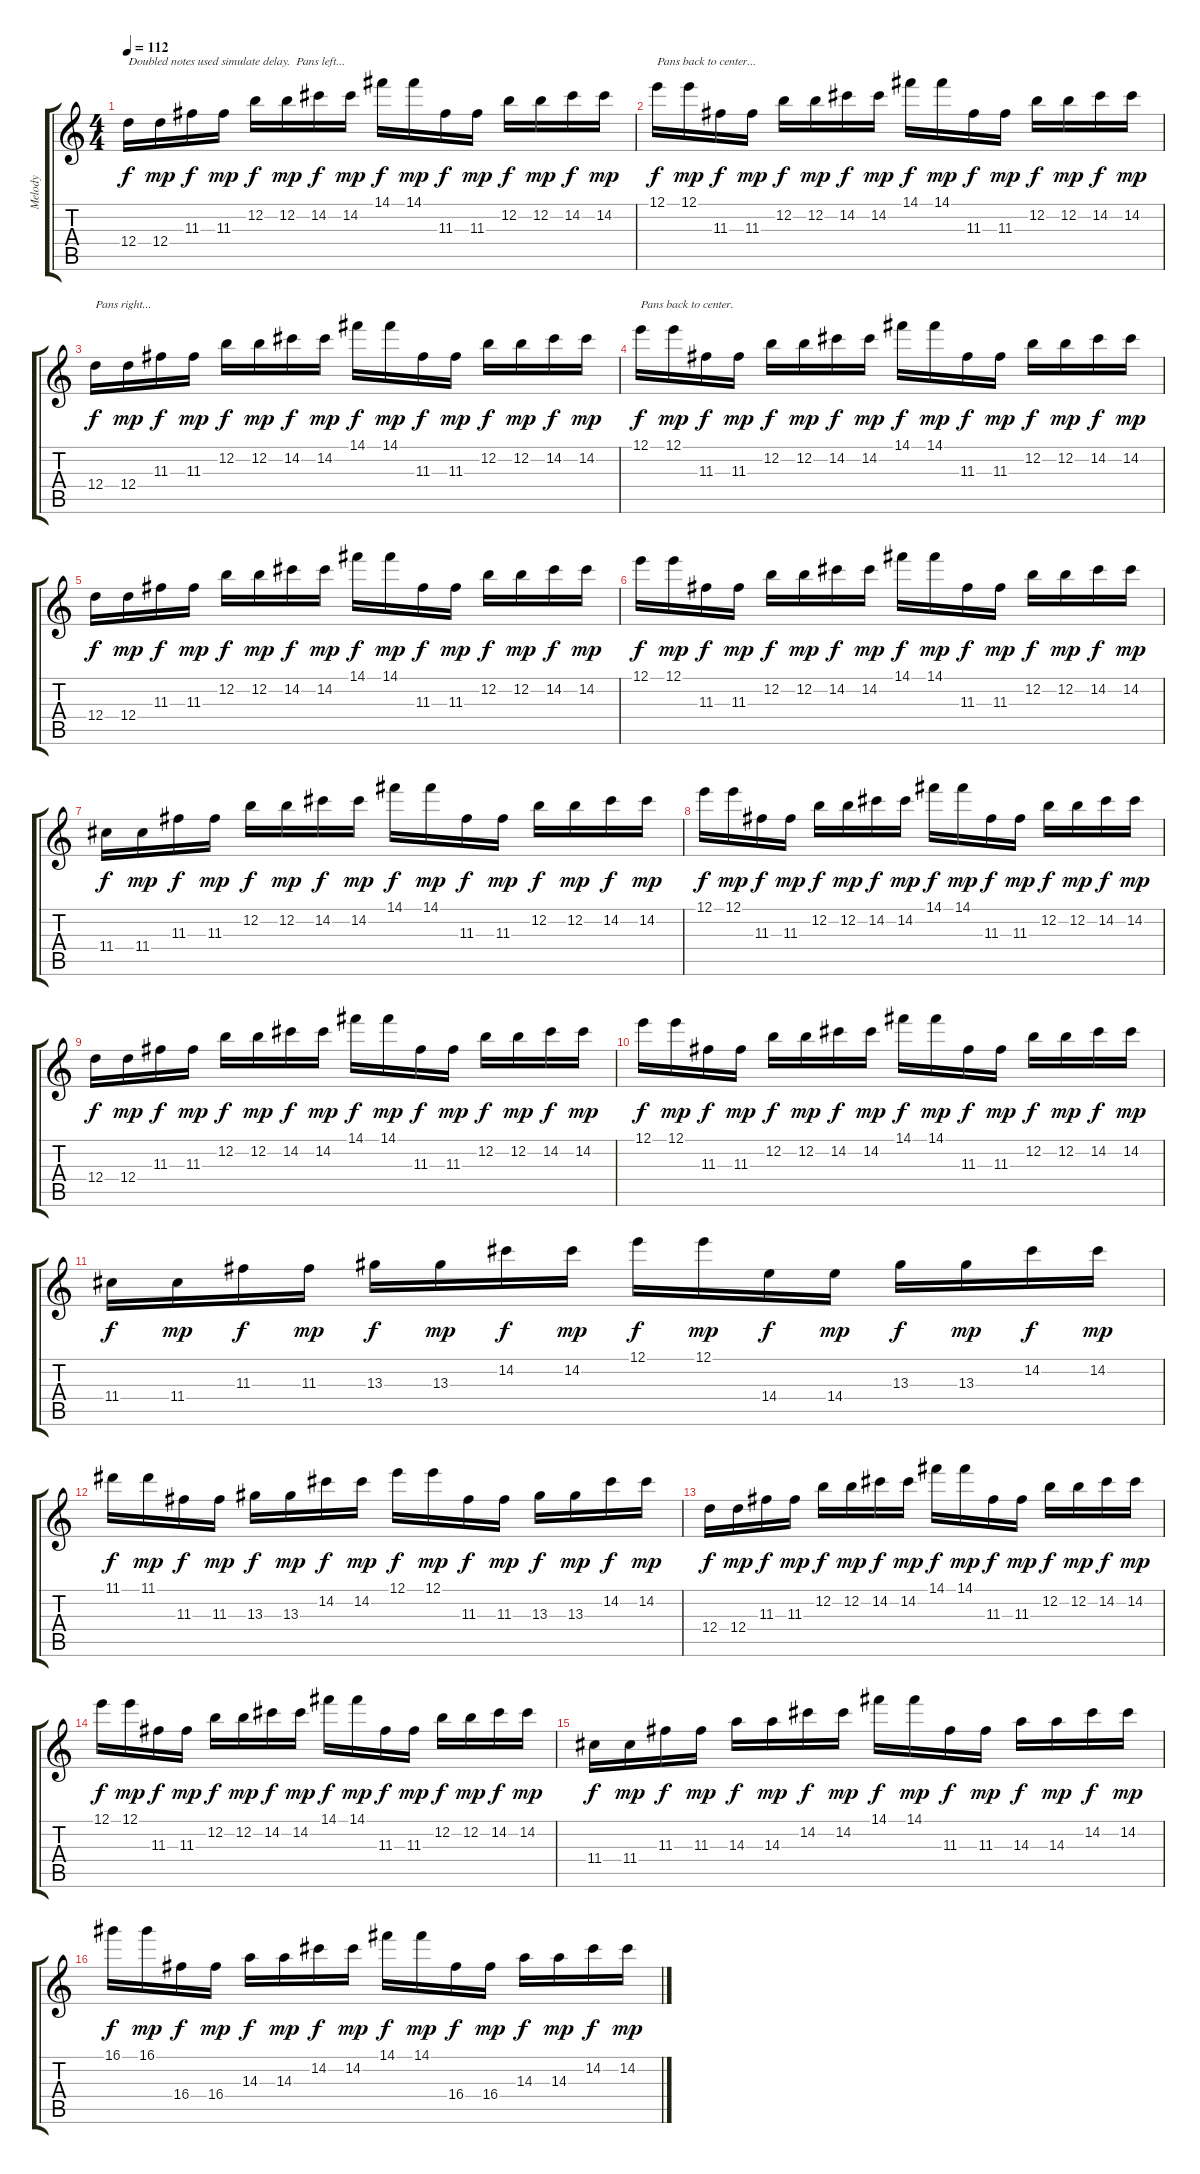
\track ("Melody" "Melody") {instrument electricguitarclean}
\staff {score tabs}
\tuning (E4 B3 G3 D3 A2 E2) {hide}
\ts (4 4)
\tempo 112
\clef g2
\ks c
12.4.16{txt "Doubled notes used simulate delay.  Pans left..." dy f instrument electricguitarclean} 12.4.16{dy mp balance 9} 11.3.16{dy f balance 9} 11.3.16{dy mp balance 10} 12.2.16{dy f balance 10} 12.2.16{dy mp balance 11} 14.2.16{dy f balance 11} 14.2.16{dy mp balance 12} 14.1.16{dy f balance 12} 14.1.16{dy mp balance 13} 11.3.16{dy f balance 13} 11.3.16{dy mp balance 14} 12.2.16{dy f balance 14} 12.2.16{dy mp balance 15} 14.2.16{dy f balance 15} 14.2.16{dy mp balance 15} |
12.1.16{txt "Pans back to center..." dy f balance 16} 12.1.16{dy mp balance 16} 11.3.16{dy f balance 15} 11.3.16{dy mp balance 15} 12.2.16{dy f balance 14} 12.2.16{dy mp balance 14} 14.2.16{dy f balance 14} 14.2.16{dy mp balance 13} 14.1.16{dy f balance 12} 14.1.16{dy mp balance 12} 11.3.16{dy f balance 11} 11.3.16{dy mp balance 11} 12.2.16{dy f balance 10} 12.2.16{dy mp balance 10} 14.2.16{dy f balance 9} 14.2.16{dy mp balance 9} |
12.4.16{txt "Pans right..." dy f balance 8} 12.4.16{dy mp balance 8} 11.3.16{dy f balance 7} 11.3.16{dy mp balance 7} 12.2.16{dy f balance 6} 12.2.16{dy mp balance 6} 14.2.16{dy f balance 6} 14.2.16{dy mp balance 5} 14.1.16{dy f balance 4} 14.1.16{dy mp balance 4} 11.3.16{dy f balance 3} 11.3.16{dy mp balance 3} 12.2.16{dy f balance 2} 12.2.16{dy mp balance 2} 14.2.16{dy f balance 1} 14.2.16{dy mp balance 1} |
12.1.16{txt "Pans back to center." dy f balance 0} 12.1.16{dy mp balance 1} 11.3.16{dy f balance 1} 11.3.16{dy mp balance 2} 12.2.16{dy f balance 2} 12.2.16{dy mp balance 2} 14.2.16{dy f balance 3} 14.2.16{dy mp balance 3} 14.1.16{dy f balance 4} 14.1.16{dy mp balance 4} 11.3.16{dy f balance 5} 11.3.16{dy mp balance 5} 12.2.16{dy f balance 6} 12.2.16{dy mp balance 6} 14.2.16{dy f balance 7} 14.2.16{dy mp balance 7} |
12.4.16{dy f balance 8} 12.4.16{dy mp balance 9} 11.3.16{dy f balance 9} 11.3.16{dy mp balance 10} 12.2.16{dy f balance 10} 12.2.16{dy mp balance 11} 14.2.16{dy f balance 11} 14.2.16{dy mp balance 12} 14.1.16{dy f balance 12} 14.1.16{dy mp balance 13} 11.3.16{dy f balance 13} 11.3.16{dy mp balance 14} 12.2.16{dy f balance 14} 12.2.16{dy mp balance 15} 14.2.16{dy f balance 15} 14.2.16{dy mp balance 15} |
12.1.16{dy f balance 16} 12.1.16{dy mp balance 16} 11.3.16{dy f balance 15} 11.3.16{dy mp balance 15} 12.2.16{dy f balance 14} 12.2.16{dy mp balance 14} 14.2.16{dy f balance 14} 14.2.16{dy mp balance 13} 14.1.16{dy f balance 12} 14.1.16{dy mp balance 12} 11.3.16{dy f balance 11} 11.3.16{dy mp balance 11} 12.2.16{dy f balance 10} 12.2.16{dy mp balance 10} 14.2.16{dy f balance 9} 14.2.16{dy mp balance 9} |
11.4.16{dy f balance 8} 11.4.16{dy mp balance 8} 11.3.16{dy f balance 7} 11.3.16{dy mp balance 7} 12.2.16{dy f balance 6} 12.2.16{dy mp balance 6} 14.2.16{dy f balance 6} 14.2.16{dy mp balance 5} 14.1.16{dy f balance 4} 14.1.16{dy mp balance 4} 11.3.16{dy f balance 3} 11.3.16{dy mp balance 3} 12.2.16{dy f balance 2} 12.2.16{dy mp balance 2} 14.2.16{dy f balance 1} 14.2.16{dy mp balance 1} |
12.1.16{dy f balance 0} 12.1.16{dy mp balance 0} 11.3.16{dy f balance 1} 11.3.16{dy mp balance 2} 12.2.16{dy f balance 2} 12.2.16{dy mp balance 2} 14.2.16{dy f balance 2} 14.2.16{dy mp balance 3} 14.1.16{dy f balance 3} 14.1.16{dy mp balance 4} 11.3.16{dy f balance 5} 11.3.16{dy mp balance 5} 12.2.16{dy f balance 6} 12.2.16{dy mp balance 6} 14.2.16{dy f balance 7} 14.2.16{dy mp balance 8} |
12.4.16{dy f balance 8} 12.4.16{dy mp balance 8} 11.3.16{dy f balance 9} 11.3.16{dy mp balance 10} 12.2.16{dy f balance 10} 12.2.16{dy mp balance 11} 14.2.16{dy f balance 11} 14.2.16{dy mp balance 12} 14.1.16{dy f balance 12} 14.1.16{dy mp balance 13} 11.3.16{dy f balance 13} 11.3.16{dy mp balance 14} 12.2.16{dy f balance 14} 12.2.16{dy mp balance 15} 14.2.16{dy f balance 15} 14.2.16{dy mp balance 15} |
12.1.16{dy f balance 16} 12.1.16{dy mp balance 16} 11.3.16{dy f balance 15} 11.3.16{dy mp balance 15} 12.2.16{dy f balance 14} 12.2.16{dy mp balance 14} 14.2.16{dy f balance 14} 14.2.16{dy mp balance 13} 14.1.16{dy f balance 12} 14.1.16{dy mp balance 12} 11.3.16{dy f balance 11} 11.3.16{dy mp balance 11} 12.2.16{dy f balance 10} 12.2.16{dy mp balance 10} 14.2.16{dy f balance 9} 14.2.16{dy mp balance 9} |
11.4.16{dy f balance 8} 11.4.16{dy mp balance 8} 11.3.16{dy f balance 7} 11.3.16{dy mp balance 7} 13.3.16{dy f balance 7} 13.3.16{dy mp balance 6} 14.2.16{dy f balance 6} 14.2.16{dy mp balance 5} 12.1.16{dy f balance 5} 12.1.16{dy mp balance 4} 14.4.16{dy f balance 4} 14.4.16{dy mp balance 3} 13.3.16{dy f balance 2} 13.3.16{dy mp balance 2} 14.2.16{dy f balance 2} 14.2.16{dy mp balance 1} |
11.1.16{dy f balance 0} 11.1.16{dy mp balance 0} 11.3.16{dy f balance 1} 11.3.16{dy mp balance 1} 13.3.16{dy f balance 1} 13.3.16{dy mp balance 2} 14.2.16{dy f balance 2} 14.2.16{dy mp balance 3} 12.1.16{dy f balance 3} 12.1.16{dy mp balance 4} 11.3.16{dy f balance 4} 11.3.16{dy mp balance 5} 13.3.16{dy f balance 6} 13.3.16{dy mp balance 6} 14.2.16{dy f balance 6} 14.2.16{dy mp balance 7} |
12.4.16{dy f balance 8} 12.4.16{dy mp balance 8} 11.3.16{dy f balance 9} 11.3.16{dy mp balance 9} 12.2.16{dy f balance 10} 12.2.16{dy mp balance 10} 14.2.16{dy f balance 11} 14.2.16{dy mp balance 11} 14.1.16{dy f balance 12} 14.1.16{dy mp balance 13} 11.3.16{dy f balance 13} 11.3.16{dy mp balance 14} 12.2.16{dy f balance 14} 12.2.16{dy mp balance 15} 14.2.16{dy f balance 15} 14.2.16{dy mp balance 16} |
12.1.16{dy f balance 16} 12.1.16{dy mp balance 16} 11.3.16{dy f balance 15} 11.3.16{dy mp balance 15} 12.2.16{dy f balance 14} 12.2.16{dy mp balance 14} 14.2.16{dy f balance 14} 14.2.16{dy mp balance 13} 14.1.16{dy f balance 13} 14.1.16{dy mp balance 12} 11.3.16{dy f balance 12} 11.3.16{dy mp balance 11} 12.2.16{dy f balance 11} 12.2.16{dy mp balance 10} 14.2.16{dy f balance 10} 14.2.16{dy mp balance 10} |
11.4.16{dy f balance 9} 11.4.16{dy mp balance 8} 11.3.16{dy f balance 8} 11.3.16{dy mp balance 7} 14.3.16{dy f balance 7} 14.3.16{dy mp balance 6} 14.2.16{dy f balance 6} 14.2.16{dy mp balance 5} 14.1.16{dy f balance 4} 14.1.16{dy mp balance 4} 11.3.16{dy f balance 3} 11.3.16{dy mp balance 3} 14.3.16{dy f balance 2} 14.3.16{dy mp balance 2} 14.2.16{dy f balance 1} 14.2.16{dy mp balance 1} |
16.1.16{dy f balance 0} 16.1.16{dy mp balance 0} 16.4.16{dy f balance 1} 16.4.16{dy mp balance 2} 14.3.16{dy f balance 2} 14.3.16{dy mp balance 2} 14.2.16{dy f balance 3} 14.2.16{dy mp balance 3} 14.1.16{dy f balance 4} 14.1.16{dy mp balance 5} 16.4.16{dy f balance 5} 16.4.16{dy mp balance 6} 14.3.16{dy f balance 6} 14.3.16{dy mp balance 7} 14.2.16{dy f balance 7} 14.2.16{dy mp balance 8}
